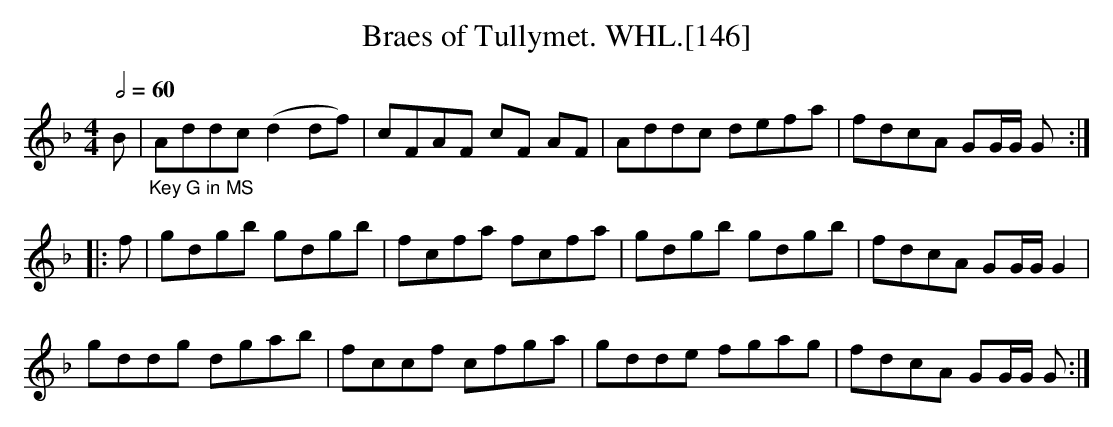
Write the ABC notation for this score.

X:1
T:Braes of Tullymet. WHL.[146]
M:4/4
L:1/8
Q:2/4=60
K:Gdor
B | "_Key G in MS"Addc (d2df) | cFAF cF AF | Addc defa | fdcA GG/G/ G:|
|:f | gdgb gdgb | fcfa fcfa | gdgb gdgb | fdcA GG/G/ G2 |
gddg dgab | fccf cfga | gdde fgag | fdcA GG/G/ G:|
